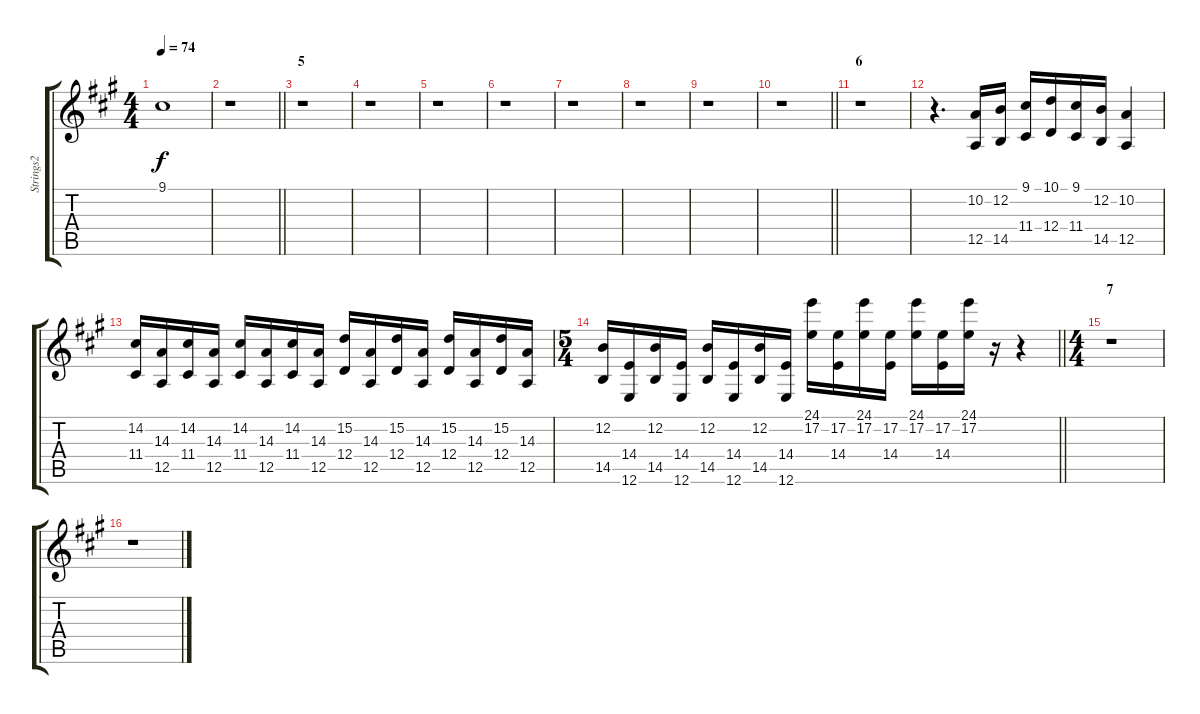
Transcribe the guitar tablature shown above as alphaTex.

\track ("Strings2" "Strings2") {instrument stringensemble1}
\staff {score tabs}
\tuning (E4 B3 G3 D3 A2 E2) {hide}
\ts (4 4)
\tempo 74
\clef g2
\ks a
9.1.1{dy f} |
\barLineRight lightlight
r.1 |
\section ("" "5")
r.1 |
r.1 |
r.1 |
r.1 |
r.1 |
r.1 |
r.1 |
\barLineRight lightlight
r.1 |
\section ("" "6")
r.1 |
r.4{d volume 7 instrument pizzicatostrings} (10.2 12.5).16 (12.2 14.5).16 (9.1 11.4).16 (10.1 12.4).16 (9.1 11.4).16 (12.2 14.5).16 (10.2 12.5).4 |
(14.2 11.4).16 (14.3 12.5).16 (14.2 11.4).16 (14.3 12.5).16 (14.2 11.4).16 (14.3 12.5).16 (14.2 11.4).16 (14.3 12.5).16 (15.2 12.4).16 (14.3 12.5).16 (15.2 12.4).16 (14.3 12.5).16 (15.2 12.4).16 (14.3 12.5).16 (15.2 12.4).16 (14.3 12.5).16 |
\ts (5 4)
\barLineRight lightlight
(12.2 14.5).16 (14.4 12.6).16 (12.2 14.5).16 (14.4 12.6).16 (12.2 14.5).16 (14.4 12.6).16 (12.2 14.5).16 (14.4 12.6).16 (24.1 17.2).16 (17.2 14.4).16 (24.1 17.2).16 (17.2 14.4).16 (24.1 17.2).16 (17.2 14.4).16 (24.1 17.2).16 r.16 r.4 |
\ts (4 4)
\section ("" "7")
r.1 |
r.1
